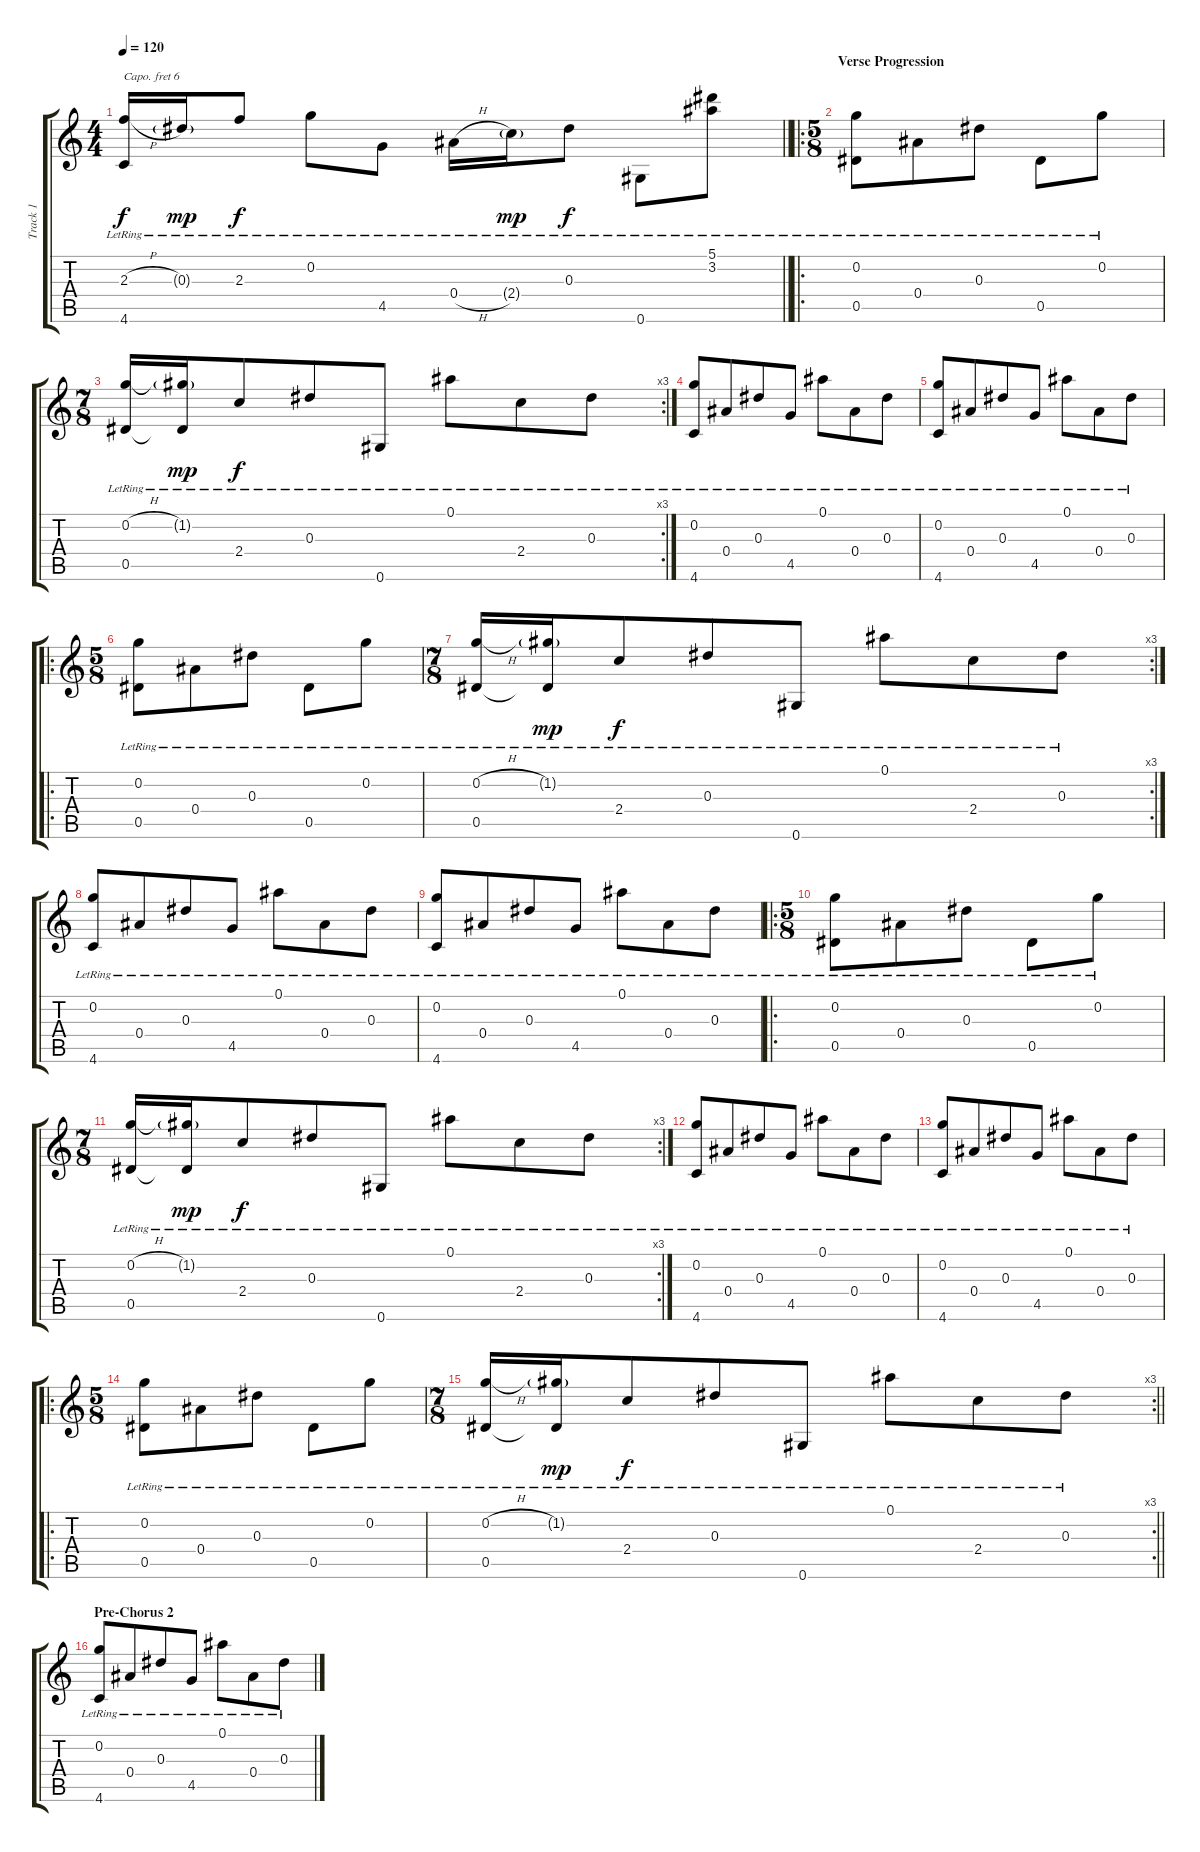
\track ("Track 1" "Track 1") {instrument acousticguitarsteel}
\staff {score tabs}
\capo 6
\tuning (E4 Db4 A3 E3 A2 D2) {hide}
\ts (4 4)
\tempo 120
\clef g2
\barLineRight lightlight
\ks c
(2.3{h lr} 4.6{lr}).16{dy f} 0.3{g lr}.16{dy mp} 2.3{lr}.8{dy f} 0.2{lr}.8 4.5{lr}.8 0.4{h lr}.16 2.4{g lr}.16{dy mp} 0.3{lr}.8{dy f} 0.6{lr}.8 (5.1{lr} 3.2{lr}).8 |
\ro
\ts (5 8)
\section ("" "Verse Progression")
(0.2{lr} 0.5{lr}).8 0.4{lr}.8 0.3{lr}.8 0.5{lr}.8 0.2{lr}.8 |
\rc 3
\ts (7 8)
(0.2{h lr} 0.5{lr}).16 (1.2{g lr} 0.5{t}).16{dy mp} 2.4{lr}.8{dy f} 0.3{lr}.8 0.6{lr}.8 0.1{lr}.8 2.4{lr}.8 0.3{lr}.8 |
(0.2{lr} 4.6{lr}).8 0.4{lr}.8 0.3{lr}.8 4.5{lr}.8 0.1{lr}.8 0.4{lr}.8 0.3{lr}.8 |
(0.2{lr} 4.6{lr}).8 0.4{lr}.8 0.3{lr}.8 4.5{lr}.8 0.1{lr}.8 0.4{lr}.8 0.3{lr}.8 |
\ro
\ts (5 8)
(0.2{lr} 0.5{lr}).8 0.4{lr}.8 0.3{lr}.8 0.5{lr}.8 0.2{lr}.8 |
\rc 3
\ts (7 8)
(0.2{h lr} 0.5{lr}).16 (1.2{g lr} 0.5{t}).16{dy mp} 2.4{lr}.8{dy f} 0.3{lr}.8 0.6{lr}.8 0.1{lr}.8 2.4{lr}.8 0.3{lr}.8 |
(0.2{lr} 4.6{lr}).8 0.4{lr}.8 0.3{lr}.8 4.5{lr}.8 0.1{lr}.8 0.4{lr}.8 0.3{lr}.8 |
(0.2{lr} 4.6{lr}).8 0.4{lr}.8 0.3{lr}.8 4.5{lr}.8 0.1{lr}.8 0.4{lr}.8 0.3{lr}.8 |
\ro
\ts (5 8)
(0.2{lr} 0.5{lr}).8 0.4{lr}.8 0.3{lr}.8 0.5{lr}.8 0.2{lr}.8 |
\rc 3
\ts (7 8)
(0.2{h lr} 0.5{lr}).16 (1.2{g lr} 0.5{t}).16{dy mp} 2.4{lr}.8{dy f} 0.3{lr}.8 0.6{lr}.8 0.1{lr}.8 2.4{lr}.8 0.3{lr}.8 |
(0.2{lr} 4.6{lr}).8 0.4{lr}.8 0.3{lr}.8 4.5{lr}.8 0.1{lr}.8 0.4{lr}.8 0.3{lr}.8 |
(0.2{lr} 4.6{lr}).8 0.4{lr}.8 0.3{lr}.8 4.5{lr}.8 0.1{lr}.8 0.4{lr}.8 0.3{lr}.8 |
\ro
\ts (5 8)
(0.2{lr} 0.5{lr}).8 0.4{lr}.8 0.3{lr}.8 0.5{lr}.8 0.2{lr}.8 |
\rc 3
\ts (7 8)
\barLineRight lightlight
(0.2{h lr} 0.5{lr}).16 (1.2{g lr} 0.5{t}).16{dy mp} 2.4{lr}.8{dy f} 0.3{lr}.8 0.6{lr}.8 0.1{lr}.8 2.4{lr}.8 0.3{lr}.8 |
\section ("" "Pre-Chorus 2")
(0.2{lr} 4.6{lr}).8 0.4{lr}.8 0.3{lr}.8 4.5{lr}.8 0.1{lr}.8 0.4{lr}.8 0.3{lr}.8
